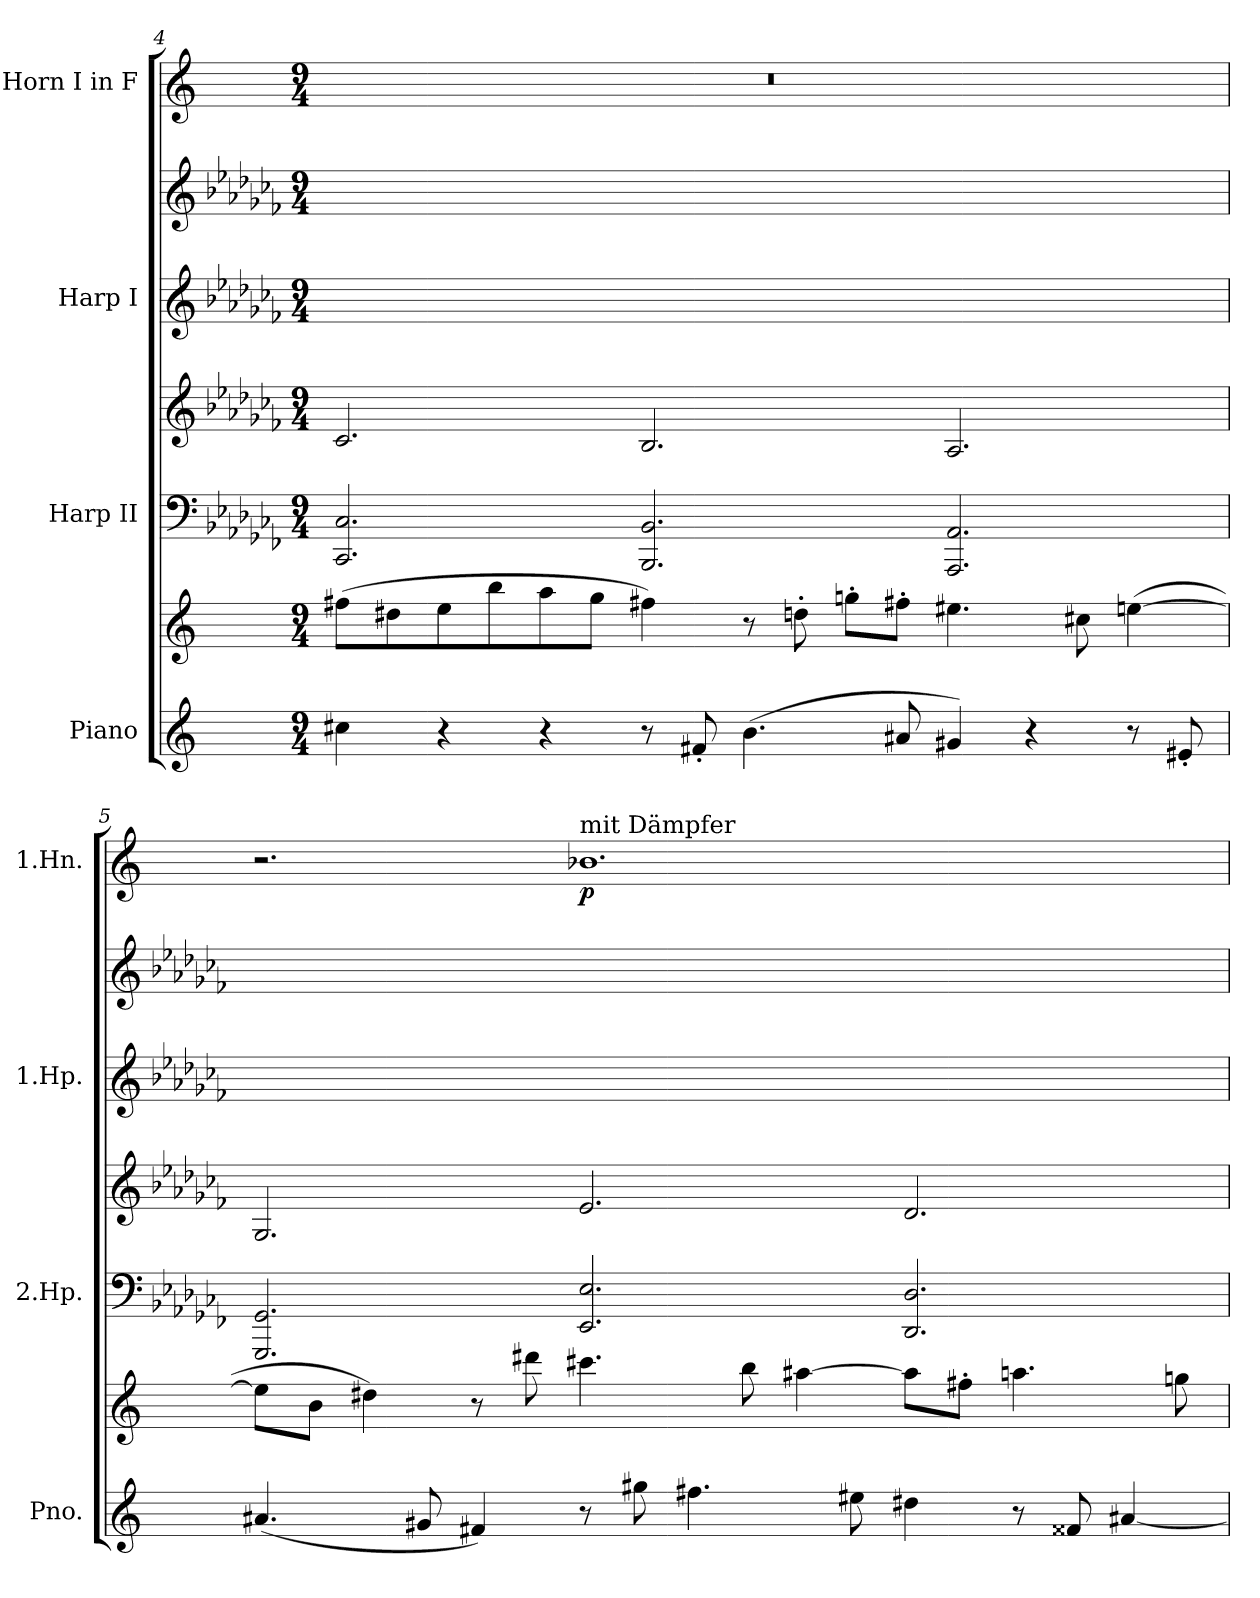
**kern	**kern	**kern	**kern	**kern	**kern	**kern	**dynam
*part4	*part4	*part3	*part3	*part2	*part2	*part1	*part1
*staff7	*staff6	*staff5	*staff4	*staff3	*staff2	*staff1	*staff1
*I"Piano	*	*I"Harp II	*	*I"Harp I	*	*I"Horn I in F	*
*I'Pno.	*	*I'2.Hp.	*	*I'1.Hp.	*	*I'1.Hn.	*
*clefG2	*clefG2	*clefF4	*clefG2	*clefG2	*clefG2	*clefG2	*
*	*	*	*	*	*	*ITrd4c7	*
*k[]	*k[]	*k[b-e-a-d-g-c-f-]	*k[b-e-a-d-g-c-f-]	*k[b-e-a-d-g-c-f-]	*k[b-e-a-d-g-c-f-]	*k[b-]	*
*C:	*C:	*C-:	*C-:	*C-:	*C-:	*F:	*
*M9/4	*M9/4	*M9/4	*M9/4	*M9/4	*M9/4	*M9/4	*
=4	=4	=4	=4	=4	=4	=4	=4
4cc#X	(8ff#XL	2.CC- 2.C-	2.c-	4ryy	4ryy	4%9r	.
.	8dd#X	.	.	.	.	.	.
4r	8ee	.	.	4ryy	4ryy	.	.
.	8bb	.	.	.	.	.	.
4r	8aa	.	.	4ryy	4ryy	.	.
.	8ggJ	.	.	.	.	.	.
8r	4ff#X)	2.BBB- 2.BB-	2.B-	4ryy	4ryy	.	.
8f#X'	.	.	.	.	.	.	.
(4.b	8r	.	.	2ryy	2ryy	.	.
.	8ddn'	.	.	.	.	.	.
.	8ggn'L	.	.	.	.	.	.
8a#X	8ff#X'J	.	.	.	.	.	.
4g#X)	4.ee#X	2.AAA- 2.AA-	2.A-	2.ryy	2.ryy	.	.
4r	.	.	.	.	.	.	.
.	8cc#X	.	.	.	.	.	.
8r	([4een	.	.	.	.	.	.
8e#X'	.	.	.	.	.	.	.
=5	=5	=5	=5	=5	=5	=5	=5
(4.a#X	8eeL]	2.GGG- 2.GG-	2.G-	2.ryy	2.ryy	2.r	.
.	8bJ	.	.	.	.	.	.
.	4dd#X)	.	.	.	.	.	.
8g#X	.	.	.	.	.	.	.
4f#X)	8r	.	.	.	.	.	.
.	8ddd#X	.	.	.	.	.	.
!	!	!	!	!	!	!LO:TX:a:t=mit Dämpfer	!
8r	4.ccc#X	2.EE- 2.E-	2.e-	4ryy	4ryy	1.e-X	p
8gg#X	.	.	.	.	.	.	.
4.ff#X	.	.	.	2ryy	2ryy	.	.
.	8bb	.	.	.	.	.	.
.	[4aa#X	.	.	.	.	.	.
8ee#X	.	.	.	.	.	.	.
4dd#X	8aa#L]	2.DD- 2.D-	2.d-	2ryy	2ryy	.	.
.	8ff#X'J	.	.	.	.	.	.
8r	4.aan	.	.	.	.	.	.
8f##X	.	.	.	.	.	.	.
[4a#X	.	.	.	4ryy	4ryy	.	.
.	8ggn	.	.	.	.	.	.
=	=	=	=	=	=	=	=
*-	*-	*-	*-	*-	*-	*-	*-
